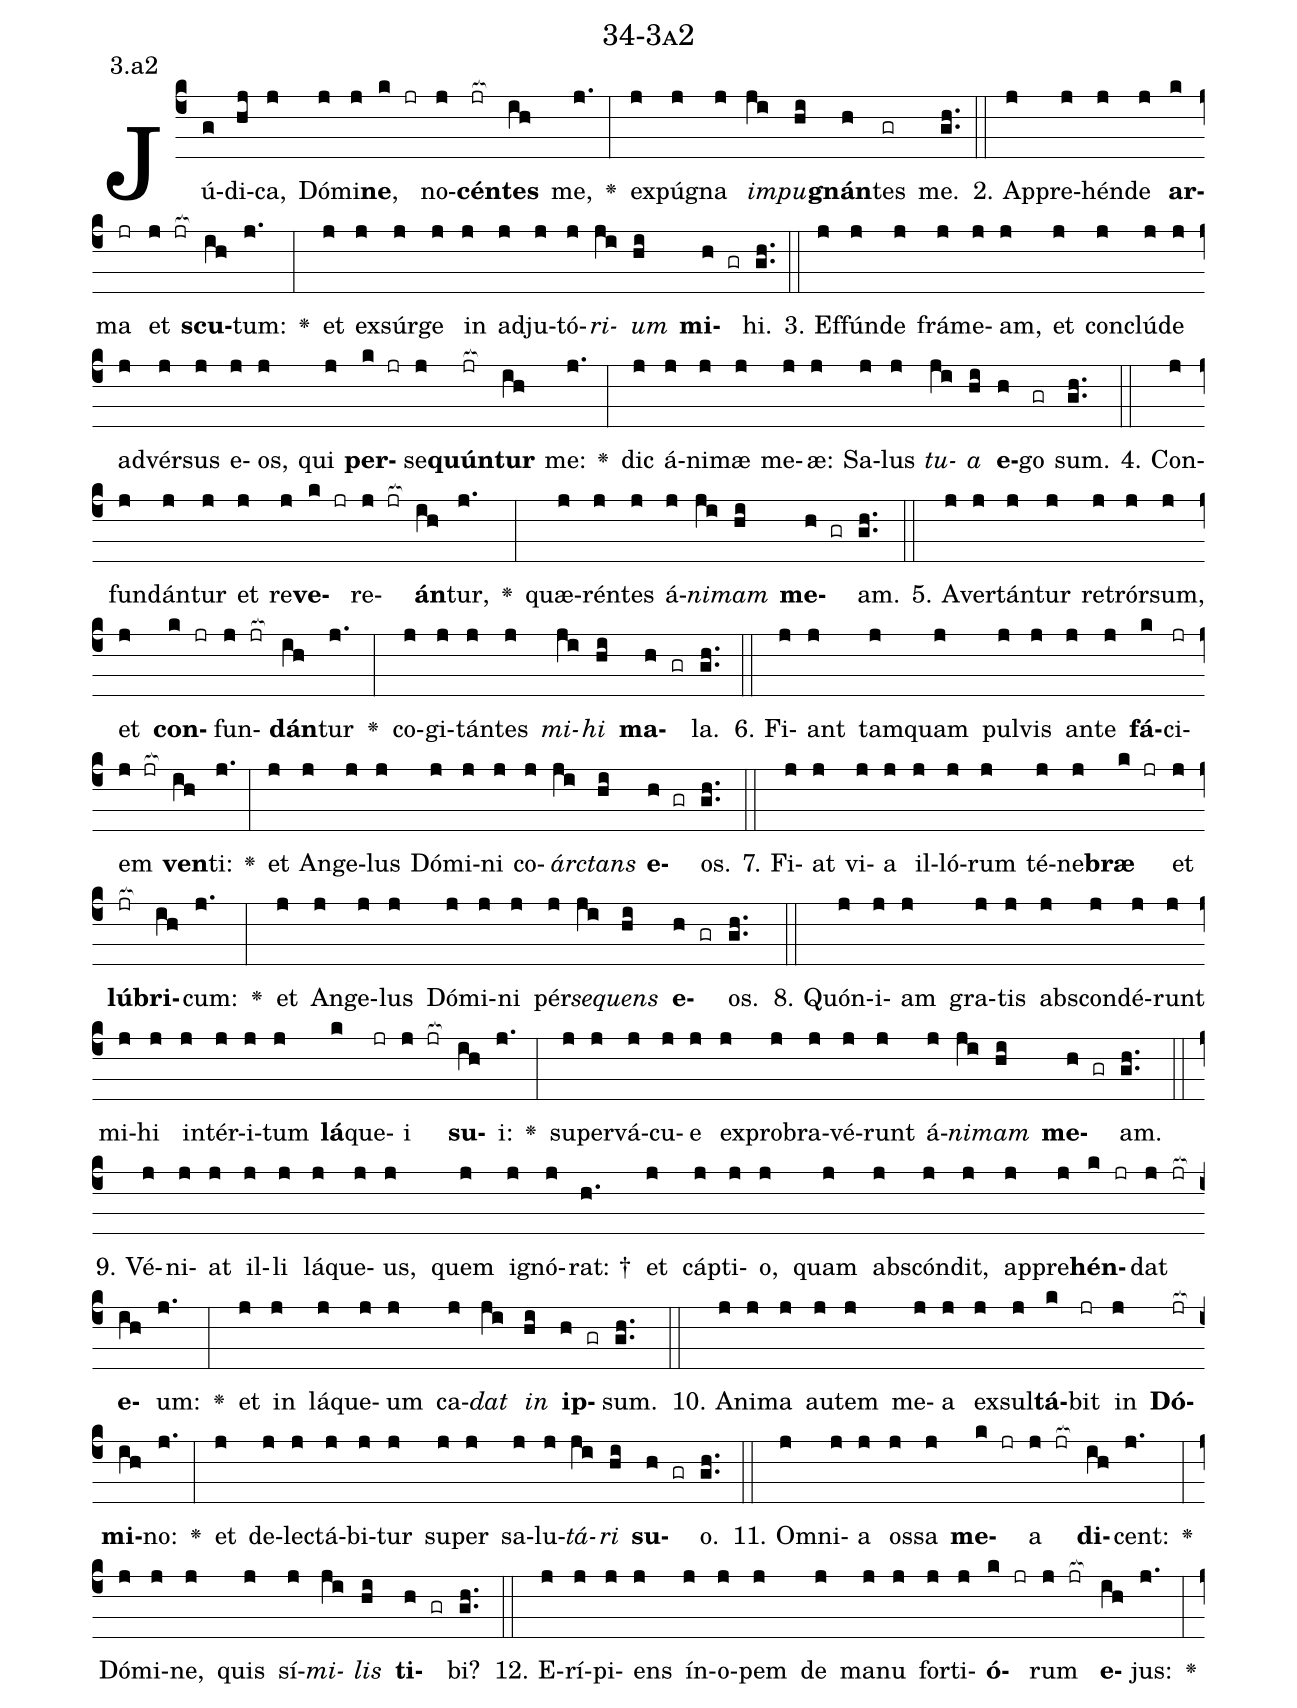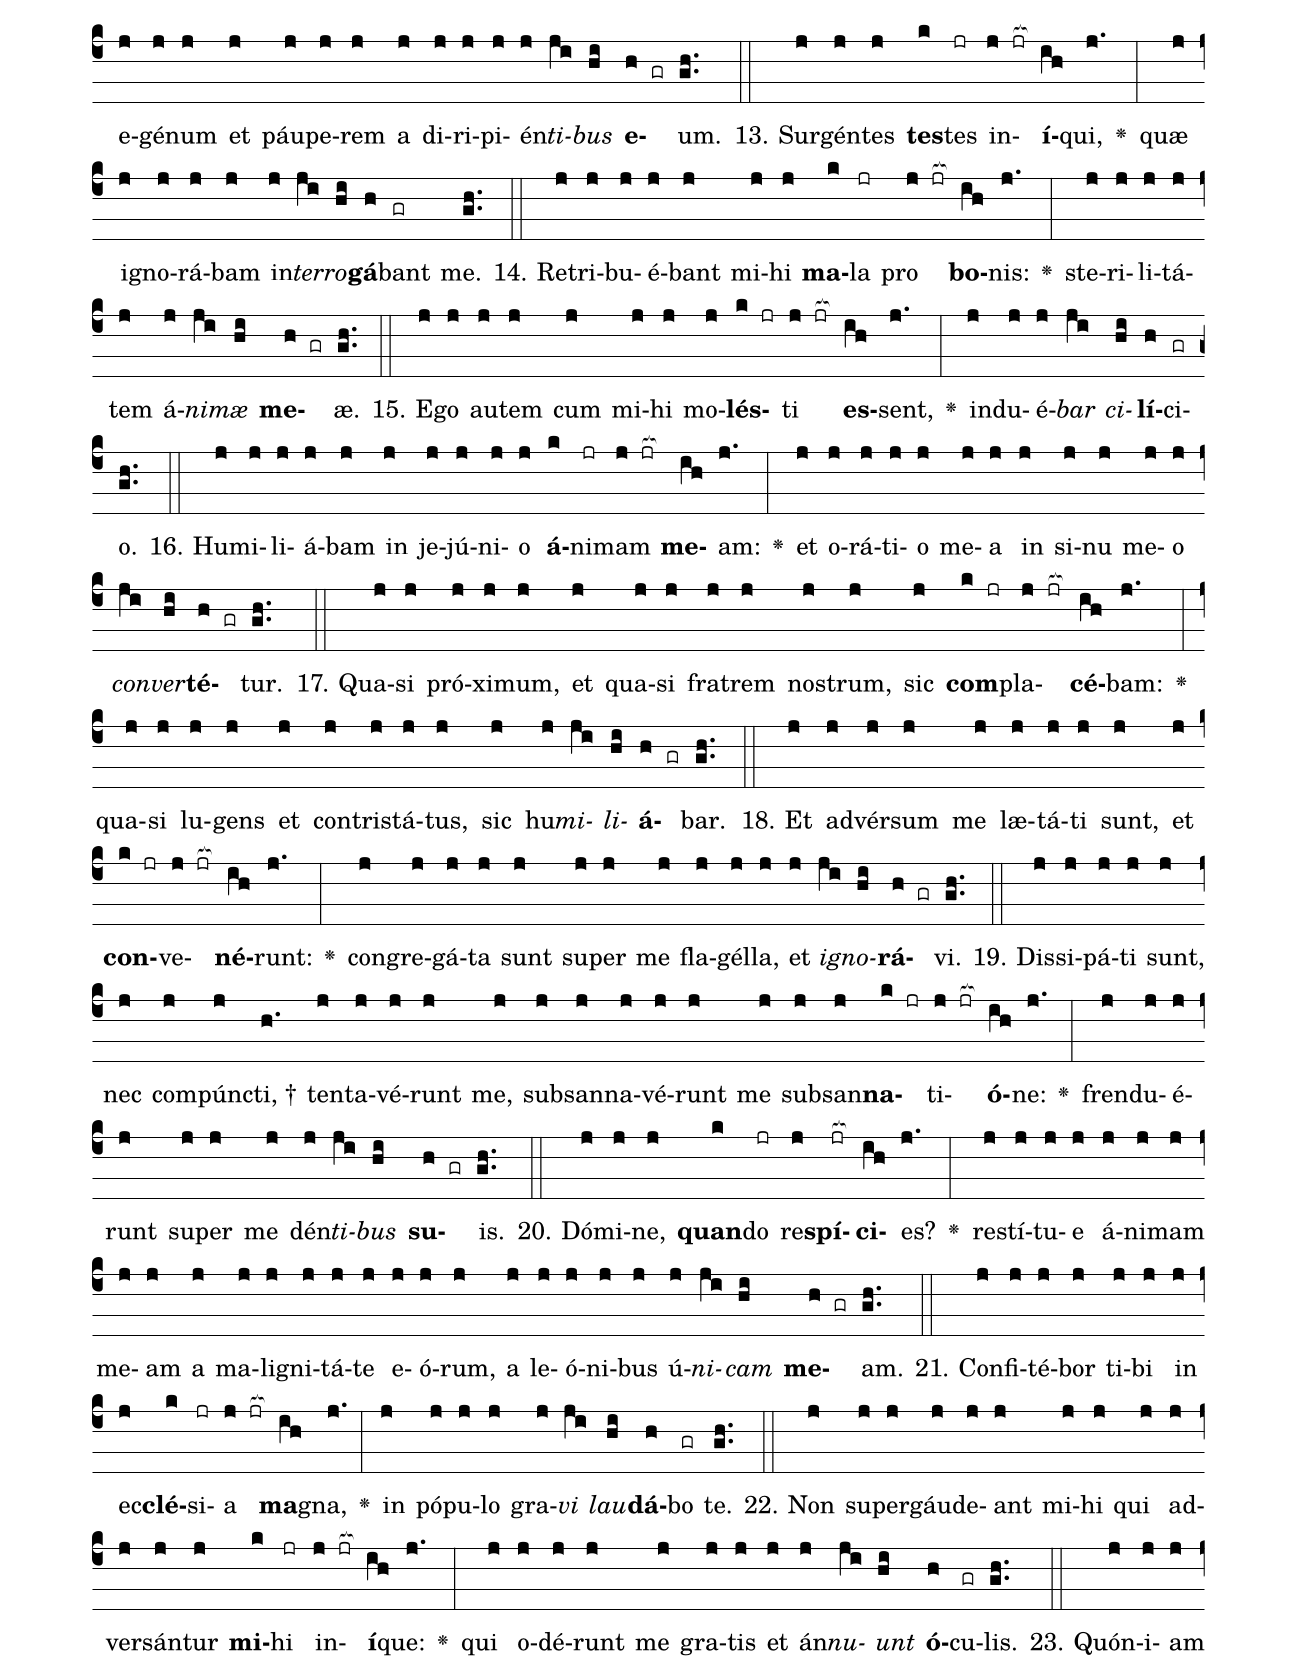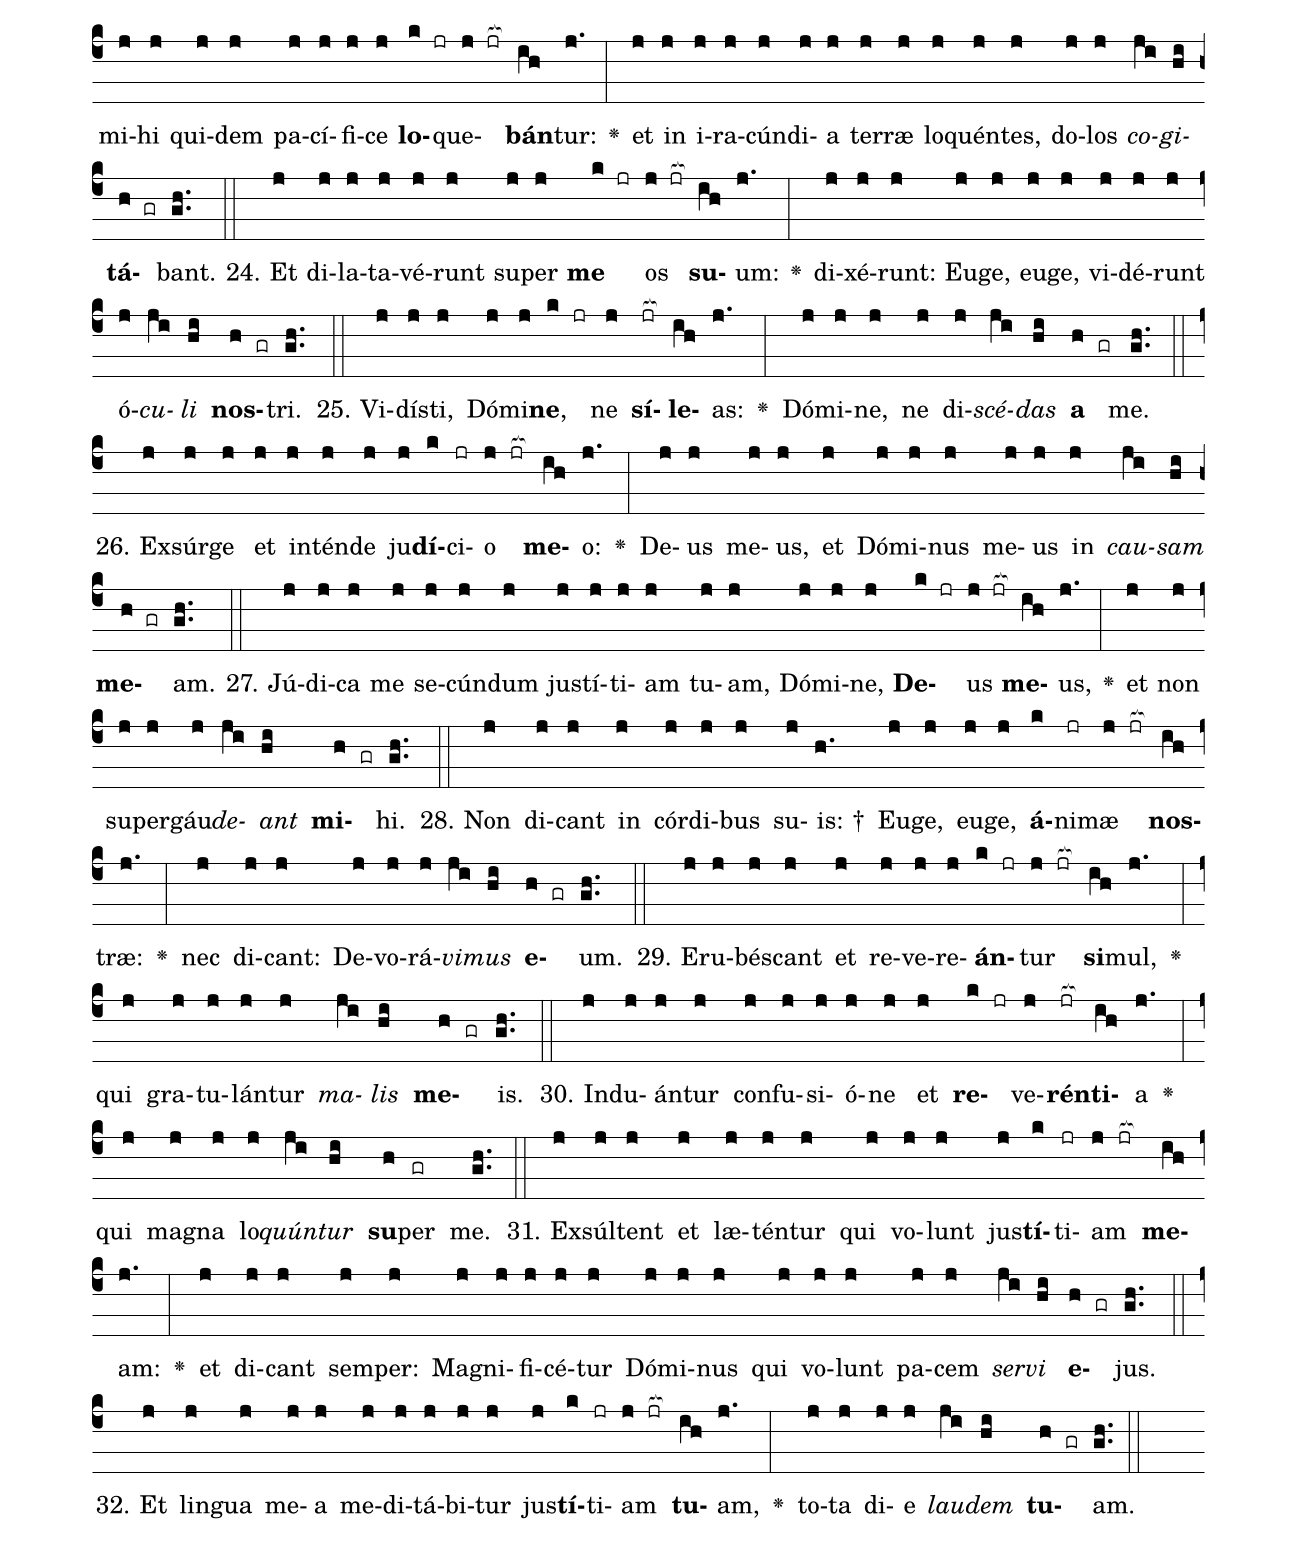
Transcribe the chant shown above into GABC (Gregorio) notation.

name: 34-3a2;
annotation: 3.a2;
%%
(c4)Jú(g)di(hj)ca,(j) Dó(j)mi(j)<b>ne</b>,(k jr) no(j)<b>cén</b>(jr[ocb:1{])<b>tes</b>(ih[ocb:0}]) me,(j.) <v>\greheightstar</v>(:) ex(j)pú(j)gna(j) <i>im</i>(ji)<i>pu</i>(hi)<b>gnán</b>(h)tes(gr) me.(gh..) (::)
2. Ap(j)pre(j)hén(j)de(j) <b>ar</b>(k)ma(jr) et(j jr[ocb:1{]) <b>scu</b>(ih[ocb:0}])tum:(j.) <v>\greheightstar</v>(:) et(j) ex(j)súr(j)ge(j) in(j) ad(j)ju(j)tó(j)<i>ri</i>(ji)<i>um</i>(hi) <b>mi</b>(h gr)hi.(gh..) (::)
3. Ef(j)fún(j)de(j) frá(j)me(j)am,(j) et(j) con(j)clú(j)de(j) ad(j)vér(j)sus(j) e(j)os,(j) qui(j) <b>per</b>(k jr)se(j)<b>quún</b>(jr[ocb:1{])<b>tur</b>(ih[ocb:0}]) me:(j.) <v>\greheightstar</v>(:) dic(j) á(j)ni(j)mæ(j) me(j)æ:(j) Sa(j)lus(j) <i>tu</i>(ji)<i>a</i>(hi) <b>e</b>(h)go(gr) sum.(gh..) (::)
4. Con(j)fun(j)dán(j)tur(j) et(j) re(j)<b>ve</b>(k jr)re(j jr[ocb:1{])<b>án</b>(ih[ocb:0}])tur,(j.) <v>\greheightstar</v>(:) quæ(j)rén(j)tes(j) á(j)<i>ni</i>(ji)<i>mam</i>(hi) <b>me</b>(h gr)am.(gh..) (::)
5. A(j)ver(j)tán(j)tur(j) re(j)trór(j)sum,(j) et(j) <b>con</b>(k jr)fun(j jr[ocb:1{])<b>dán</b>(ih[ocb:0}])tur(j.) <v>\greheightstar</v>(:) co(j)gi(j)tán(j)tes(j) <i>mi</i>(ji)<i>hi</i>(hi) <b>ma</b>(h gr)la.(gh..) (::)
6. Fi(j)ant(j) tam(j)quam(j) pul(j)vis(j) an(j)te(j) <b>fá</b>(k)ci(jr)em(j jr[ocb:1{]) <b>ven</b>(ih[ocb:0}])ti:(j.) <v>\greheightstar</v>(:) et(j) An(j)ge(j)lus(j) Dó(j)mi(j)ni(j) co(j)<i>árc</i>(ji)<i>tans</i>(hi) <b>e</b>(h gr)os.(gh..) (::)
7. Fi(j)at(j) vi(j)a(j) il(j)ló(j)rum(j) té(j)ne(j)<b>bræ</b>(k jr) et(j) <b>lú</b>(jr[ocb:1{])<b>bri</b>(ih[ocb:0}])cum:(j.) <v>\greheightstar</v>(:) et(j) An(j)ge(j)lus(j) Dó(j)mi(j)ni(j) pér(j)<i>se</i>(ji)<i>quens</i>(hi) <b>e</b>(h gr)os.(gh..) (::)
8. Quón(j)i(j)am(j) gra(j)tis(j) abs(j)con(j)dé(j)runt(j) mi(j)hi(j) in(j)tér(j)i(j)tum(j) <b>lá</b>(k)que(jr)i(j jr[ocb:1{]) <b>su</b>(ih[ocb:0}])i:(j.) <v>\greheightstar</v>(:) su(j)per(j)vá(j)cu(j)e(j) ex(j)pro(j)bra(j)vé(j)runt(j) á(j)<i>ni</i>(ji)<i>mam</i>(hi) <b>me</b>(h gr)am.(gh..) (::)
9. Vé(j)ni(j)at(j) il(j)li(j) lá(j)que(j)us,(j) quem(j) i(j)gnó(j)rat: †(h.) et(j) cáp(j)ti(j)o,(j) quam(j) abs(j)cón(j)dit,(j) ap(j)pre(j)<b>hén</b>(k jr)dat(j jr[ocb:1{]) <b>e</b>(ih[ocb:0}])um:(j.) <v>\greheightstar</v>(:) et(j) in(j) lá(j)que(j)um(j) ca(j)<i>dat</i>(ji) <i>in</i>(hi) <b>ip</b>(h gr)sum.(gh..) (::)
10. A(j)ni(j)ma(j) au(j)tem(j) me(j)a(j) ex(j)sul(j)<b>tá</b>(k)bit(jr) in(j) <b>Dó</b>(jr[ocb:1{])<b>mi</b>(ih[ocb:0}])no:(j.) <v>\greheightstar</v>(:) et(j) de(j)lec(j)tá(j)bi(j)tur(j) su(j)per(j) sa(j)lu(j)<i>tá</i>(ji)<i>ri</i>(hi) <b>su</b>(h gr)o.(gh..) (::)
11. Om(j)ni(j)a(j) os(j)sa(j) <b>me</b>(k jr)a(j jr[ocb:1{]) <b>di</b>(ih[ocb:0}])cent:(j.) <v>\greheightstar</v>(:) Dó(j)mi(j)ne,(j) quis(j) sí(j)<i>mi</i>(ji)<i>lis</i>(hi) <b>ti</b>(h gr)bi?(gh..) (::)
12. E(j)rí(j)pi(j)ens(j) ín(j)o(j)pem(j) de(j) ma(j)nu(j) for(j)ti(j)<b>ó</b>(k jr)rum(j jr[ocb:1{]) <b>e</b>(ih[ocb:0}])jus:(j.) <v>\greheightstar</v>(:) e(j)gé(j)num(j) et(j) páu(j)pe(j)rem(j) a(j) di(j)ri(j)pi(j)én(j)<i>ti</i>(ji)<i>bus</i>(hi) <b>e</b>(h gr)um.(gh..) (::)
13. Sur(j)gén(j)tes(j) <b>tes</b>(k)tes(jr) in(j jr[ocb:1{])<b>í</b>(ih[ocb:0}])qui,(j.) <v>\greheightstar</v>(:) quæ(j) i(j)gno(j)rá(j)bam(j) in(j)<i>ter</i>(ji)<i>ro</i>(hi)<b>gá</b>(h)bant(gr) me.(gh..) (::)
14. Re(j)tri(j)bu(j)é(j)bant(j) mi(j)hi(j) <b>ma</b>(k)la(jr) pro(j jr[ocb:1{]) <b>bo</b>(ih[ocb:0}])nis:(j.) <v>\greheightstar</v>(:) ste(j)ri(j)li(j)tá(j)tem(j) á(j)<i>ni</i>(ji)<i>mæ</i>(hi) <b>me</b>(h gr)æ.(gh..) (::)
15. E(j)go(j) au(j)tem(j) cum(j) mi(j)hi(j) mo(j)<b>lés</b>(k jr)ti(j jr[ocb:1{]) <b>es</b>(ih[ocb:0}])sent,(j.) <v>\greheightstar</v>(:) ind(j)u(j)é(j)<i>bar</i>(ji) <i>ci</i>(hi)<b>lí</b>(h)ci(gr)o.(gh..) (::)
16. Hu(j)mi(j)li(j)á(j)bam(j) in(j) je(j)jú(j)ni(j)o(j) <b>á</b>(k)ni(jr)mam(j jr[ocb:1{]) <b>me</b>(ih[ocb:0}])am:(j.) <v>\greheightstar</v>(:) et(j) o(j)rá(j)ti(j)o(j) me(j)a(j) in(j) si(j)nu(j) me(j)o(j) <i>con</i>(ji)<i>ver</i>(hi)<b>té</b>(h gr)tur.(gh..) (::)
17. Qua(j)si(j) pró(j)xi(j)mum,(j) et(j) qua(j)si(j) fra(j)trem(j) nos(j)trum,(j) sic(j) <b>com</b>(k jr)pla(j jr[ocb:1{])<b>cé</b>(ih[ocb:0}])bam:(j.) <v>\greheightstar</v>(:) qua(j)si(j) lu(j)gens(j) et(j) con(j)tris(j)tá(j)tus,(j) sic(j) hu(j)<i>mi</i>(ji)<i>li</i>(hi)<b>á</b>(h gr)bar.(gh..) (::)
18. Et(j) ad(j)vér(j)sum(j) me(j) læ(j)tá(j)ti(j) sunt,(j) et(j) <b>con</b>(k jr)ve(j jr[ocb:1{])<b>né</b>(ih[ocb:0}])runt:(j.) <v>\greheightstar</v>(:) con(j)gre(j)gá(j)ta(j) sunt(j) su(j)per(j) me(j) fla(j)gél(j)la,(j) et(j) <i>i</i>(ji)<i>gno</i>(hi)<b>rá</b>(h gr)vi.(gh..) (::)
19. Dis(j)si(j)pá(j)ti(j) sunt,(j) nec(j) com(j)púnc(j)ti, †(h.) ten(j)ta(j)vé(j)runt(j) me,(j) sub(j)san(j)na(j)vé(j)runt(j) me(j) sub(j)san(j)<b>na</b>(k jr)ti(j jr[ocb:1{])<b>ó</b>(ih[ocb:0}])ne:(j.) <v>\greheightstar</v>(:) fren(j)du(j)é(j)runt(j) su(j)per(j) me(j) dén(j)<i>ti</i>(ji)<i>bus</i>(hi) <b>su</b>(h gr)is.(gh..) (::)
20. Dó(j)mi(j)ne,(j) <b>quan</b>(k)do(jr) re(j)<b>spí</b>(jr[ocb:1{])<b>ci</b>(ih[ocb:0}])es?(j.) <v>\greheightstar</v>(:) re(j)stí(j)tu(j)e(j) á(j)ni(j)mam(j) me(j)am(j) a(j) ma(j)li(j)gni(j)tá(j)te(j) e(j)ó(j)rum,(j) a(j) le(j)ó(j)ni(j)bus(j) ú(j)<i>ni</i>(ji)<i>cam</i>(hi) <b>me</b>(h gr)am.(gh..) (::)
21. Con(j)fi(j)té(j)bor(j) ti(j)bi(j) in(j) ec(j)<b>clé</b>(k)si(jr)a(j jr[ocb:1{]) <b>ma</b>(ih[ocb:0}])gna,(j.) <v>\greheightstar</v>(:) in(j) pó(j)pu(j)lo(j) gra(j)<i>vi</i>(ji) <i>lau</i>(hi)<b>dá</b>(h)bo(gr) te.(gh..) (::)
22. Non(j) su(j)per(j)gáu(j)de(j)ant(j) mi(j)hi(j) qui(j) ad(j)ver(j)sán(j)tur(j) <b>mi</b>(k)hi(jr) in(j jr[ocb:1{])<b>í</b>(ih[ocb:0}])que:(j.) <v>\greheightstar</v>(:) qui(j) o(j)dé(j)runt(j) me(j) gra(j)tis(j) et(j) án(j)<i>nu</i>(ji)<i>unt</i>(hi) <b>ó</b>(h)cu(gr)lis.(gh..) (::)
23. Quón(j)i(j)am(j) mi(j)hi(j) qui(j)dem(j) pa(j)cí(j)fi(j)ce(j) <b>lo</b>(k jr)que(j jr[ocb:1{])<b>bán</b>(ih[ocb:0}])tur:(j.) <v>\greheightstar</v>(:) et(j) in(j) i(j)ra(j)cún(j)di(j)a(j) ter(j)ræ(j) lo(j)quén(j)tes,(j) do(j)los(j) <i>co</i>(ji)<i>gi</i>(hi)<b>tá</b>(h gr)bant.(gh..) (::)
24. Et(j) di(j)la(j)ta(j)vé(j)runt(j) su(j)per(j) <b>me</b>(k jr) os(j jr[ocb:1{]) <b>su</b>(ih[ocb:0}])um:(j.) <v>\greheightstar</v>(:) di(j)xé(j)runt:(j) Eu(j)ge,(j) eu(j)ge,(j) vi(j)dé(j)runt(j) ó(j)<i>cu</i>(ji)<i>li</i>(hi) <b>nos</b>(h gr)tri.(gh..) (::)
25. Vi(j)dís(j)ti,(j) Dó(j)mi(j)<b>ne</b>,(k jr) ne(j) <b>sí</b>(jr[ocb:1{])<b>le</b>(ih[ocb:0}])as:(j.) <v>\greheightstar</v>(:) Dó(j)mi(j)ne,(j) ne(j) di(j)<i>scé</i>(ji)<i>das</i>(hi) <b>a</b>(h gr) me.(gh..) (::)
26. Ex(j)súr(j)ge(j) et(j) in(j)tén(j)de(j) ju(j)<b>dí</b>(k)ci(jr)o(j jr[ocb:1{]) <b>me</b>(ih[ocb:0}])o:(j.) <v>\greheightstar</v>(:) De(j)us(j) me(j)us,(j) et(j) Dó(j)mi(j)nus(j) me(j)us(j) in(j) <i>cau</i>(ji)<i>sam</i>(hi) <b>me</b>(h gr)am.(gh..) (::)
27. Jú(j)di(j)ca(j) me(j) se(j)cún(j)dum(j) jus(j)tí(j)ti(j)am(j) tu(j)am,(j) Dó(j)mi(j)ne,(j) <b>De</b>(k jr)us(j jr[ocb:1{]) <b>me</b>(ih[ocb:0}])us,(j.) <v>\greheightstar</v>(:) et(j) non(j) su(j)per(j)gáu(j)<i>de</i>(ji)<i>ant</i>(hi) <b>mi</b>(h gr)hi.(gh..) (::)
28. Non(j) di(j)cant(j) in(j) cór(j)di(j)bus(j) su(j)is: †(h.) Eu(j)ge,(j) eu(j)ge,(j) <b>á</b>(k)ni(jr)mæ(j jr[ocb:1{]) <b>nos</b>(ih[ocb:0}])træ:(j.) <v>\greheightstar</v>(:) nec(j) di(j)cant:(j) De(j)vo(j)rá(j)<i>vi</i>(ji)<i>mus</i>(hi) <b>e</b>(h gr)um.(gh..) (::)
29. E(j)ru(j)bés(j)cant(j) et(j) re(j)ve(j)re(j)<b>án</b>(k jr)tur(j jr[ocb:1{]) <b>si</b>(ih[ocb:0}])mul,(j.) <v>\greheightstar</v>(:) qui(j) gra(j)tu(j)lán(j)tur(j) <i>ma</i>(ji)<i>lis</i>(hi) <b>me</b>(h gr)is.(gh..) (::)
30. Ind(j)u(j)án(j)tur(j) con(j)fu(j)si(j)ó(j)ne(j) et(j) <b>re</b>(k jr)ve(j)<b>rén</b>(jr[ocb:1{])<b>ti</b>(ih[ocb:0}])a(j.) <v>\greheightstar</v>(:) qui(j) ma(j)gna(j) lo(j)<i>quún</i>(ji)<i>tur</i>(hi) <b>su</b>(h)per(gr) me.(gh..) (::)
31. Ex(j)súl(j)tent(j) et(j) læ(j)tén(j)tur(j) qui(j) vo(j)lunt(j) jus(j)<b>tí</b>(k)ti(jr)am(j jr[ocb:1{]) <b>me</b>(ih[ocb:0}])am:(j.) <v>\greheightstar</v>(:) et(j) di(j)cant(j) sem(j)per:(j) Ma(j)gni(j)fi(j)cé(j)tur(j) Dó(j)mi(j)nus(j) qui(j) vo(j)lunt(j) pa(j)cem(j) <i>ser</i>(ji)<i>vi</i>(hi) <b>e</b>(h gr)jus.(gh..) (::)
32. Et(j) lin(j)gua(j) me(j)a(j) me(j)di(j)tá(j)bi(j)tur(j) jus(j)<b>tí</b>(k)ti(jr)am(j jr[ocb:1{]) <b>tu</b>(ih[ocb:0}])am,(j.) <v>\greheightstar</v>(:) to(j)ta(j) di(j)e(j) <i>lau</i>(ji)<i>dem</i>(hi) <b>tu</b>(h gr)am.(gh..) (::)
